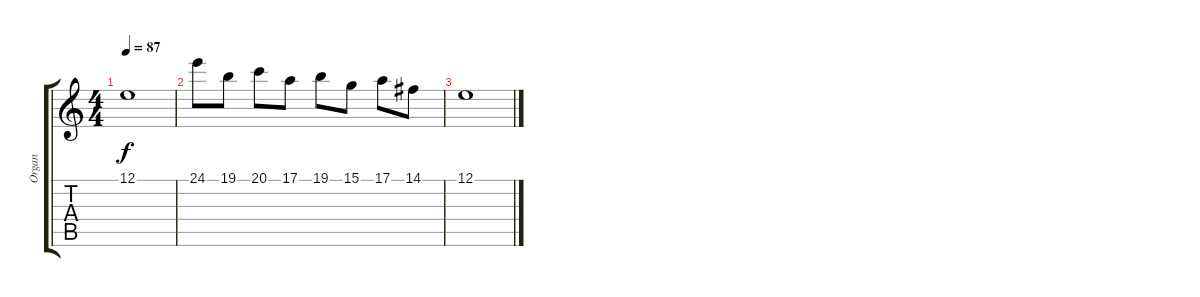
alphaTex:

\track ("Organ" "Organ") {instrument drawbarorgan}
\staff {score tabs}
\tuning (E4 B3 G3 D3 A2 E2) {hide}
\ts (4 4)
\tempo 87
\clef g2
\ks c
12.1.1{dy f} |
24.1.8 19.1.8 20.1.8 17.1.8 19.1.8 15.1.8 17.1.8 14.1.8 |
12.1.1
